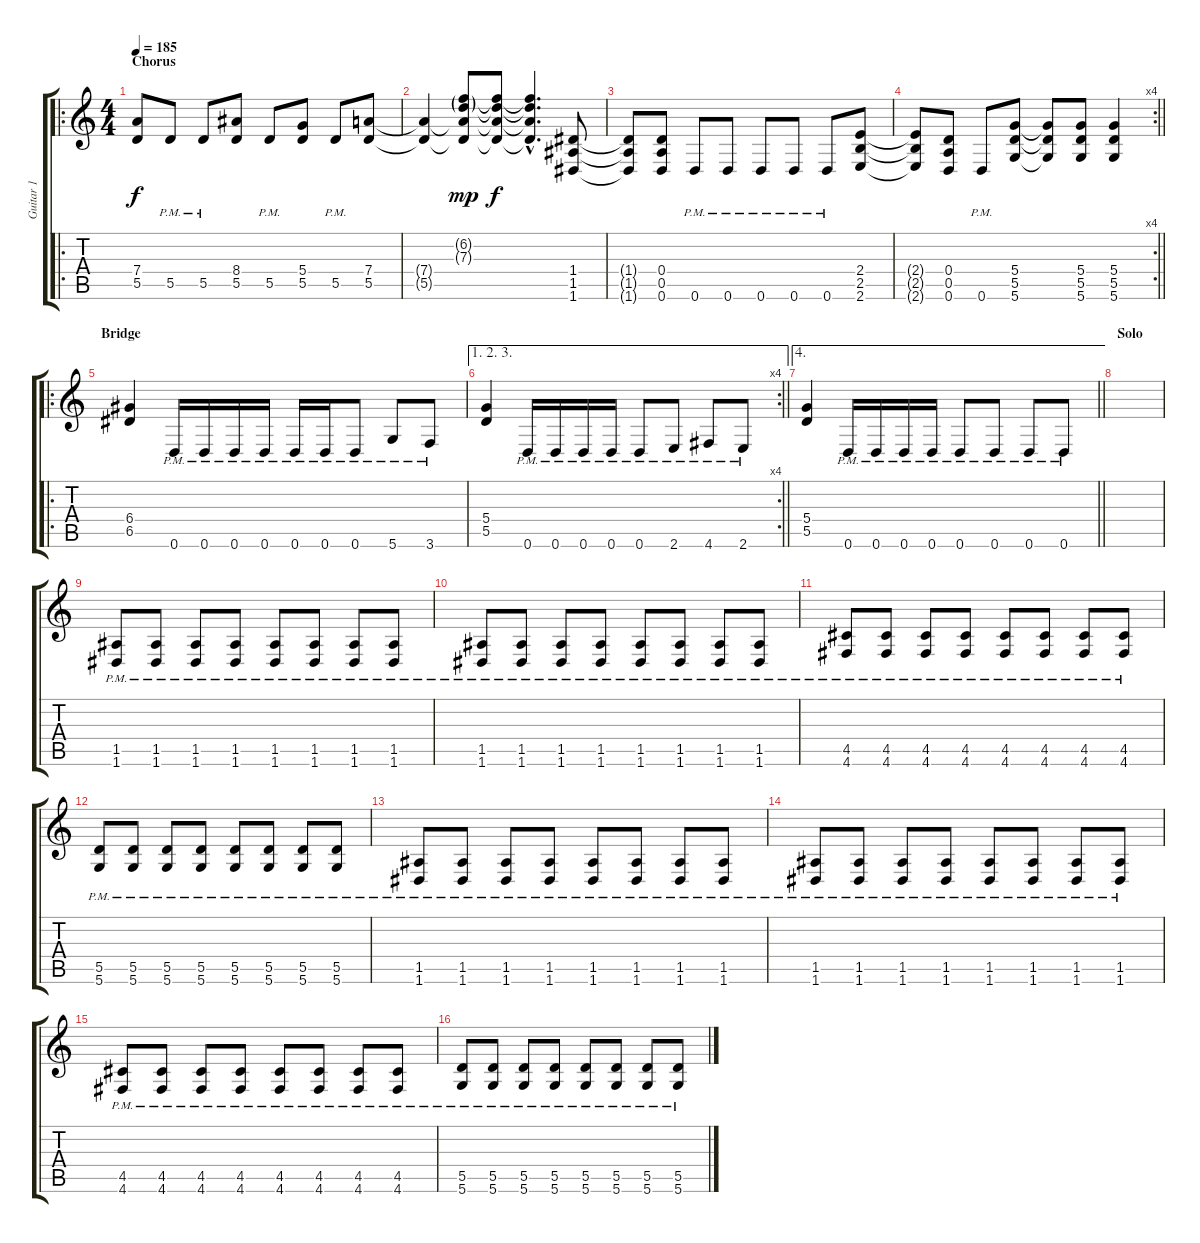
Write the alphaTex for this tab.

\track ("Guitar 1" "Guitar 1") {instrument overdrivenguitar}
\staff {score tabs}
\tuning (E4 B3 G3 D3 A2 D2) {hide}
\ro
\ts (4 4)
\section ("" "Chorus")
\tempo 185
\clef g2
\ks c
(7.4 5.5).8{dy f} 5.5{pm}.8 5.5{pm}.8 (8.4 5.5).8 5.5{pm}.8 (5.4 5.5).8 5.5{pm}.8 (7.4 5.5).8 |
(7.4{t} 5.5{t}).4 (6.2{g} 7.3{g} 7.4{t} 5.5{t}).8{dy mp} (6.2{t} 7.3{t} 7.4{t} 5.5{t}).8{dy f} (6.2{hac t} 7.3{hac t} 7.4{hac t} 5.5{hac t}).4{d} (1.4 1.5 1.6).8 |
(1.4{t} 1.5{t} 1.6{t}).8 (0.4 0.5 0.6).8 0.6{pm}.8 0.6{pm}.8 0.6{pm}.8 0.6{pm}.8 0.6{pm}.8 (2.4 2.5 2.6).8 |
\rc 4
\barLineRight lightlight
(2.4{t} 2.5{t} 2.6{t}).8 (0.4 0.5 0.6).8 0.6{pm}.8 (5.4 5.5 5.6).8 (5.4{t} 5.5{t} 5.6{t}).8 (5.4 5.5 5.6).8 (5.4 5.5 5.6).4 |
\ro
\section ("" "Bridge")
(6.4 6.5).4 0.6{pm}.16 0.6{pm}.16 0.6{pm}.16 0.6{pm}.16 0.6{pm}.16 0.6{pm}.16 0.6{pm}.8 5.6{pm}.8 3.6{pm}.8 |
\ae (1 2 3)
\rc 4
\barLineRight lightlight
(5.4 5.5).4 0.6{pm}.16 0.6{pm}.16 0.6{pm}.16 0.6{pm}.16 0.6{pm}.8 2.6{pm}.8 4.6{pm}.8 2.6{pm}.8 |
\ae 4
\barLineRight lightlight
(5.4 5.5).4 0.6{pm}.16 0.6{pm}.16 0.6{pm}.16 0.6{pm}.16 0.6{pm}.8 0.6{pm}.8 0.6{pm}.8 0.6{pm}.8 |
\section ("" "Solo")
|
(1.5{pm} 1.6{pm}).8 (1.5{pm} 1.6{pm}).8 (1.5{pm} 1.6{pm}).8 (1.5{pm} 1.6{pm}).8 (1.5{pm} 1.6{pm}).8 (1.5{pm} 1.6{pm}).8 (1.5{pm} 1.6{pm}).8 (1.5{pm} 1.6{pm}).8 |
(1.5{pm} 1.6{pm}).8 (1.5{pm} 1.6{pm}).8 (1.5{pm} 1.6{pm}).8 (1.5{pm} 1.6{pm}).8 (1.5{pm} 1.6{pm}).8 (1.5{pm} 1.6{pm}).8 (1.5{pm} 1.6{pm}).8 (1.5{pm} 1.6{pm}).8 |
(4.5{pm} 4.6{pm}).8 (4.5{pm} 4.6{pm}).8 (4.5{pm} 4.6{pm}).8 (4.5{pm} 4.6{pm}).8 (4.5{pm} 4.6{pm}).8 (4.5{pm} 4.6{pm}).8 (4.5{pm} 4.6{pm}).8 (4.5{pm} 4.6{pm}).8 |
(5.5{pm} 5.6{pm}).8 (5.5{pm} 5.6{pm}).8 (5.5{pm} 5.6{pm}).8 (5.5{pm} 5.6{pm}).8 (5.5{pm} 5.6{pm}).8 (5.5{pm} 5.6{pm}).8 (5.5{pm} 5.6{pm}).8 (5.5{pm} 5.6{pm}).8 |
(1.5{pm} 1.6{pm}).8 (1.5{pm} 1.6{pm}).8 (1.5{pm} 1.6{pm}).8 (1.5{pm} 1.6{pm}).8 (1.5{pm} 1.6{pm}).8 (1.5{pm} 1.6{pm}).8 (1.5{pm} 1.6{pm}).8 (1.5{pm} 1.6{pm}).8 |
(1.5{pm} 1.6{pm}).8 (1.5{pm} 1.6{pm}).8 (1.5{pm} 1.6{pm}).8 (1.5{pm} 1.6{pm}).8 (1.5{pm} 1.6{pm}).8 (1.5{pm} 1.6{pm}).8 (1.5{pm} 1.6{pm}).8 (1.5{pm} 1.6{pm}).8 |
(4.5{pm} 4.6{pm}).8 (4.5{pm} 4.6{pm}).8 (4.5{pm} 4.6{pm}).8 (4.5{pm} 4.6{pm}).8 (4.5{pm} 4.6{pm}).8 (4.5{pm} 4.6{pm}).8 (4.5{pm} 4.6{pm}).8 (4.5{pm} 4.6{pm}).8 |
(5.5{pm} 5.6{pm}).8 (5.5{pm} 5.6{pm}).8 (5.5{pm} 5.6{pm}).8 (5.5{pm} 5.6{pm}).8 (5.5{pm} 5.6{pm}).8 (5.5{pm} 5.6{pm}).8 (5.5{pm} 5.6{pm}).8 (5.5{pm} 5.6{pm}).8
